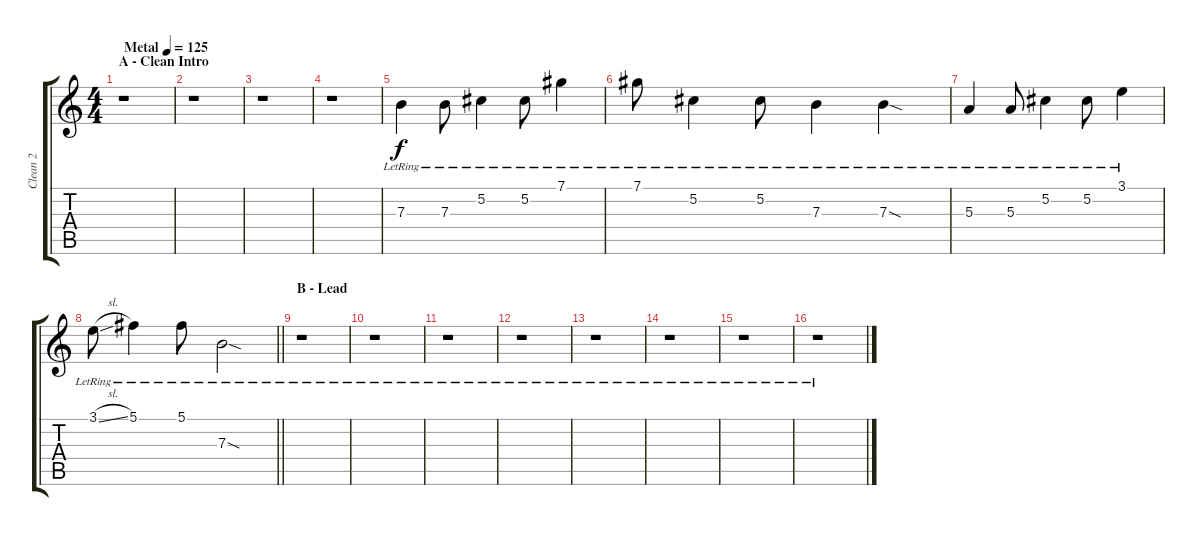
\track ("Clean 2" "Clean 2") {instrument electricguitarjazz}
\staff {score tabs}
\tuning (Db4 Ab3 E3 B2 Gb2 B1) {hide}
\ts (4 4)
\section ("" "A - Clean Intro")
\tempo (125 "Metal")
\clef g2
\ks c
r.1{dy f instrument electricguitarjazz} |
r.1 |
r.1 |
r.1 |
7.3{lr}.4 7.3{lr}.8 5.2{lr}.4 5.2{lr}.8 7.1{lr}.4 |
7.1{lr}.8 5.2{lr}.4 5.2{lr}.8 7.3{lr}.4 7.3{sod lr}.4 |
5.3{lr}.4 5.3{lr}.8 5.2{lr}.4 5.2{lr}.8 3.1{lr}.4 |
\barLineRight lightlight
3.1{sl lr}.8 5.1{lr}.4 5.1{lr}.8 7.3{sod lr}.2 |
\section ("" "B - Lead")
r.1 |
r.1 |
r.1 |
r.1 |
r.1 |
r.1 |
r.1 |
r.1
